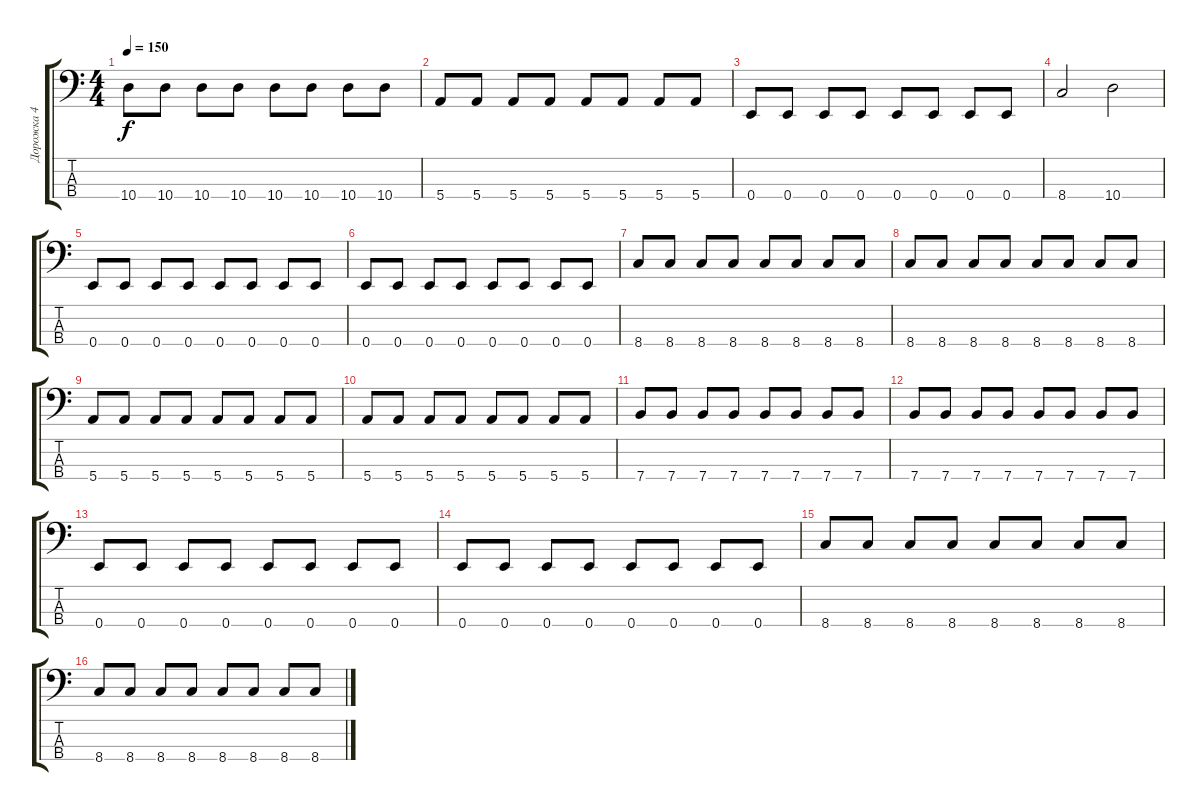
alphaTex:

\track ("Дорожка 4" "Дорожка 4") {instrument electricbassfinger}
\staff {score tabs}
\tuning (G2 D2 A1 E1) {hide}
\ts (4 4)
\tempo 150
\clef f4
\ks c
10.4.8{dy f} 10.4.8 10.4.8 10.4.8 10.4.8 10.4.8 10.4.8 10.4.8 |
5.4.8 5.4.8 5.4.8 5.4.8 5.4.8 5.4.8 5.4.8 5.4.8 |
0.4.8 0.4.8 0.4.8 0.4.8 0.4.8 0.4.8 0.4.8 0.4.8 |
8.4.2 10.4.2 |
0.4.8 0.4.8 0.4.8 0.4.8 0.4.8 0.4.8 0.4.8 0.4.8 |
0.4.8 0.4.8 0.4.8 0.4.8 0.4.8 0.4.8 0.4.8 0.4.8 |
8.4.8 8.4.8 8.4.8 8.4.8 8.4.8 8.4.8 8.4.8 8.4.8 |
8.4.8 8.4.8 8.4.8 8.4.8 8.4.8 8.4.8 8.4.8 8.4.8 |
5.4.8 5.4.8 5.4.8 5.4.8 5.4.8 5.4.8 5.4.8 5.4.8 |
5.4.8 5.4.8 5.4.8 5.4.8 5.4.8 5.4.8 5.4.8 5.4.8 |
7.4.8 7.4.8 7.4.8 7.4.8 7.4.8 7.4.8 7.4.8 7.4.8 |
7.4.8 7.4.8 7.4.8 7.4.8 7.4.8 7.4.8 7.4.8 7.4.8 |
0.4.8{volume 8} 0.4.8 0.4.8 0.4.8 0.4.8 0.4.8 0.4.8 0.4.8 |
0.4.8 0.4.8 0.4.8 0.4.8 0.4.8 0.4.8 0.4.8 0.4.8 |
8.4.8 8.4.8 8.4.8 8.4.8 8.4.8 8.4.8 8.4.8 8.4.8 |
8.4.8 8.4.8 8.4.8 8.4.8 8.4.8 8.4.8 8.4.8 8.4.8
